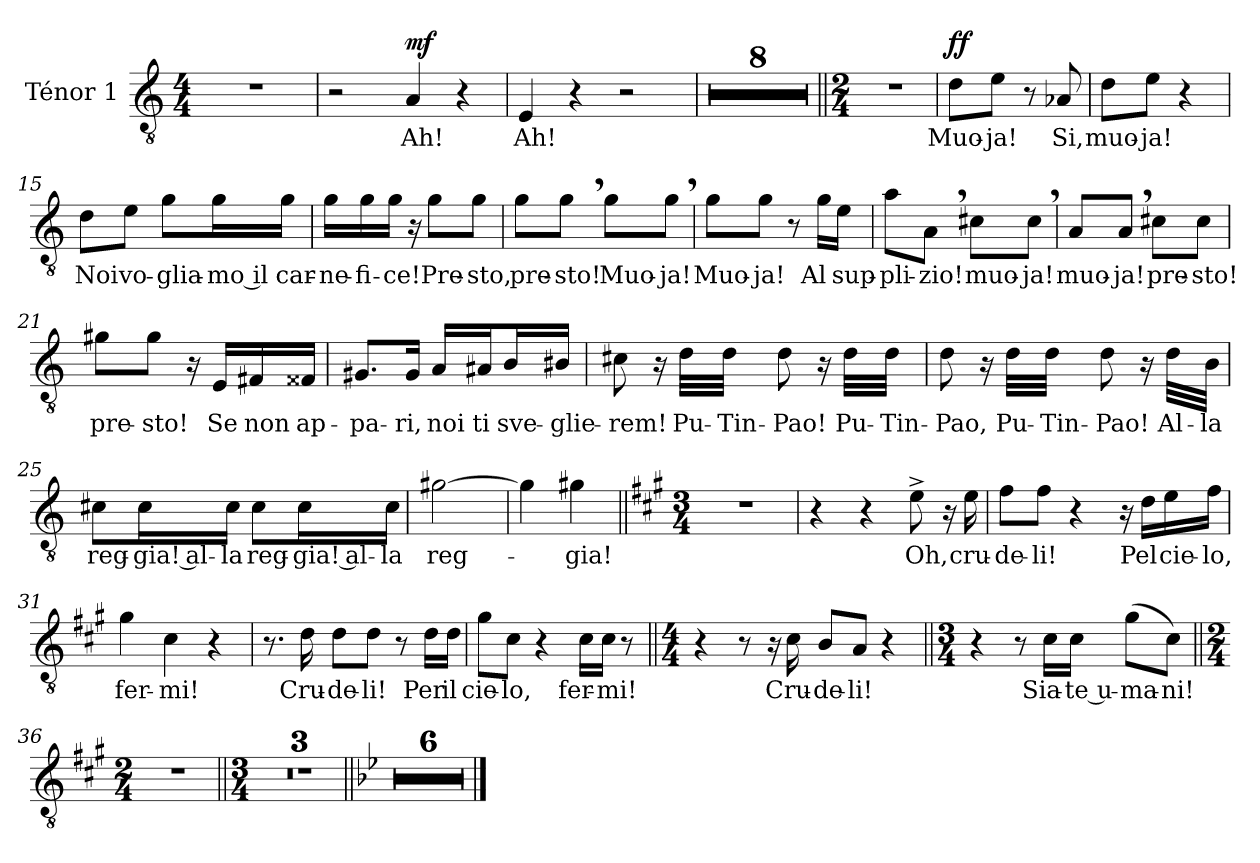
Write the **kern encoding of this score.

**kern	**text	**dynam
*part1	*part1	*part1
*staff1	*staff1	*staff1
*I"Ténor 1	*	*
*I'T1	*	*
*clefGv2	*	*
*k[]	*	*
*M4/4	*	*
=1	=1	=1
1r	.	.
=2	=2	=2
2r	.	.
!	!LO:LY:b	!LO:DY:a
4A/	Ah!	mf
4r	.	.
=3	=3	=3
!	!LO:LY:b	!
4E/	Ah!	.
4r	.	.
2r	.	.
=4	=4	=4
1r	.	.
!!LO:PB:g=z
=5	=5	=5
1r	.	.
=6	=6	=6
1r	.	.
=7	=7	=7
1r	.	.
!!LO:LB:g=z
=8	=8	=8
1r	.	.
=9	=9	=9
1r	.	.
=10	=10	=10
1r	.	.
!!LO:LB:g=z
=11	=11	=11
1r	.	.
=12||	=12||	=12||
*M2/4	*	*
2r	.	.
!!LO:PB:g=z
=13	=13	=13
!	!LO:LY:b	!LO:DY:a
8d\L	Muo-	ff
!	!LO:LY:b	!
8e\J	-ja!	.
8r	.	.
!	!LO:LY:b	!
8A-X/	Si,	.
=14	=14	=14
!	!LO:LY:b	!
8d\L	muo-	.
!	!LO:LY:b	!
8e\J	-ja!	.
4r	.	.
=15	=15	=15
!	!LO:LY:b	!
8d\L	Noi	.
!	!LO:LY:b	!
8e\J	vo-	.
!	!LO:LY:b	!
8g\L	-glia-	.
!	!LO:LY:b	!
16g\L	-mo il	.
!	!LO:LY:b	!
16g\JJ	car-	.
=16	=16	=16
!	!LO:LY:b	!
16g\LL	-ne-	.
!	!LO:LY:b	!
16g\	-fi-	.
!	!LO:LY:b	!
16g\JJ	-ce!	.
16r	.	.
!	!LO:LY:b	!
8g\L	Pre-	.
!	!LO:LY:b	!
8g\J	-sto,	.
!!LO:PB:g=z
=17	=17	=17
!	!LO:LY:b	!
8g\L	pre-	.
!	!LO:LY:b	!
8g,\J	-sto!	.
!	!LO:LY:b	!
8g\L	Muo-	.
!	!LO:LY:b	!
8g,\J	-ja!	.
=18	=18	=18
!	!LO:LY:b	!
8g\L	Muo-	.
!	!LO:LY:b	!
8g\J	-ja!	.
8r	.	.
!	!LO:LY:b	!
16g\LL	Al	.
!	!LO:LY:b	!
16e\JJ	sup-	.
=19	=19	=19
!	!LO:LY:b	!
8a\L	-pli-	.
!	!LO:LY:b	!
8A,\J	-zio!	.
!	!LO:LY:b	!
8c#X\L	muo-	.
!	!LO:LY:b	!
8c#,\J	-ja!	.
!!LO:PB:g=z
=20	=20	=20
!	!LO:LY:b	!
8A/L	muo-	.
!	!LO:LY:b	!
8A,/J	-ja!	.
!	!LO:LY:b	!
8c#X\L	pre-	.
!	!LO:LY:b	!
8c#\J	-sto!	.
=21	=21	=21
!	!LO:LY:b	!
8g#X\L	pre-	.
!	!LO:LY:b	!
8g#\J	-sto!	.
16r	.	.
!	!LO:LY:b	!
16E/LL	Se	.
!	!LO:LY:b	!
16F#X/	non	.
!	!LO:LY:b	!
16F##X/JJ	ap-	.
=22	=22	=22
!	!LO:LY:b	!
8.G#X/L	-pa-	.
!	!LO:LY:b	!
16G#/Jk	-ri,	.
!	!LO:LY:b	!
16A/LL	noi	.
!	!LO:LY:b	!
16A#X/J	ti	.
!	!LO:LY:b	!
16B/L	sve-	.
!	!LO:LY:b	!
16B#X/JJ	-glie-	.
!!LO:PB:g=z
=23	=23	=23
!	!LO:LY:b	!
8c#X\	-rem!	.
16r	.	.
!	!LO:LY:b	!
32d\LLL	Pu-	.
!	!LO:LY:b	!
32d\JJJ	-Tin-	.
!	!LO:LY:b	!
8d\	-Pao!	.
16r	.	.
!	!LO:LY:b	!
32d\LLL	Pu-	.
!	!LO:LY:b	!
32d\JJJ	-Tin-	.
=24	=24	=24
!	!LO:LY:b	!
8d\	-Pao,	.
16r	.	.
!	!LO:LY:b	!
32d\LLL	Pu-	.
!	!LO:LY:b	!
32d\JJJ	-Tin-	.
!	!LO:LY:b	!
8d\	-Pao!	.
16r	.	.
!	!LO:LY:b	!
32d\LLL	Al-	.
!	!LO:LY:b	!
32B\JJJ	-la	.
!!LO:PB:g=z
=25	=25	=25
!	!LO:LY:b	!
8c#X\L	reg-	.
!	!LO:LY:b	!
16c#\L	-gia! al-	.
!	!LO:LY:b	!
16c#\JJ	-la	.
!	!LO:LY:b	!
8c#\L	reg-	.
!	!LO:LY:b	!
16c#\L	-gia! al-	.
!	!LO:LY:b	!
16c#\JJ	-la	.
=26	=26	=26
!	!LO:LY:b	!
[2g#X\	reg-	.
=27	=27	=27
4g#\]	.	.
!	!LO:LY:b	!
4g#X\	-gia!	.
!!LO:PB:g=z
=28||	=28||	=28||
*k[f#c#g#]	*	*
*M3/4	*	*
2.r	.	.
=29	=29	=29
4r	.	.
4r	.	.
!	!LO:LY:b	!
8e^\	Oh,	.
16r	.	.
!	!LO:LY:b	!
16e\	cru-	.
!!LO:PB:g=z
=30	=30	=30
!	!LO:LY:b	!
8f#\L	-de-	.
!	!LO:LY:b	!
8f#\J	-li!	.
4r	.	.
16r	.	.
!	!LO:LY:b	!
16d\LL	Pel	.
!	!LO:LY:b	!
16e\	cie-	.
!	!LO:LY:b	!
16f#\JJ	-lo,	.
=31	=31	=31
!	!LO:LY:b	!
4g#\	fer-	.
!	!LO:LY:b	!
4c#\	-mi!	.
4r	.	.
!!LO:PB:g=z
=32	=32	=32
8.r	.	.
!	!LO:LY:b	!
16d\	Cru-	.
!	!LO:LY:b	!
8d\L	-de-	.
!	!LO:LY:b	!
8d\J	-li!	.
8r	.	.
!	!LO:LY:b	!
16d\LL	Per	.
!	!LO:LY:b	!
16d\JJ	il	.
=33	=33	=33
!	!LO:LY:b	!
8g#\L	cie-	.
!	!LO:LY:b	!
8c#\J	-lo,	.
4r	.	.
!	!LO:LY:b	!
16c#\LL	fer-	.
!	!LO:LY:b	!
16c#\JJ	-mi!	.
8r	.	.
!!LO:PB:g=z
=34||	=34||	=34||
*M4/4	*	*
4r	.	.
8r	.	.
16r	.	.
!	!LO:LY:b	!
16c#\	Cru-	.
!	!LO:LY:b	!
8B/L	-de-	.
!	!LO:LY:b	!
8A/J	-li!	.
4r	.	.
!!LO:PB:g=z
=35||	=35||	=35||
*M3/4	*	*
4r	.	.
8r	.	.
!	!LO:LY:b	!
16c#\LL	Sia-	.
!	!LO:LY:b	!
16c#\JJ	-te u-	.
!	!LO:LY:b	!
(>8g#\L	-ma-	.
!	!LO:LY:b	!
8c#\J)	-ni!	.
=36||	=36||	=36||
*M2/4	*	*
2r	.	.
!!LO:PB:g=z
=37||	=37||	=37||
*M3/4	*	*
2.r	.	.
=38	=38	=38
2.r	.	.
!!LO:LB:g=z
=39	=39	=39
2.r	.	.
=40||	=40||	=40||
*k[b-e-]	*	*
2.r	.	.
=41	=41	=41
2.r	.	.
!!LO:PB:g=z
=42	=42	=42
2.r	.	.
=43	=43	=43
2.r	.	.
!!LO:PB:g=z
=44	=44	=44
2.r	.	.
=45	=45	=45
2.r	.	.
==	==	==
*-	*-	*-
